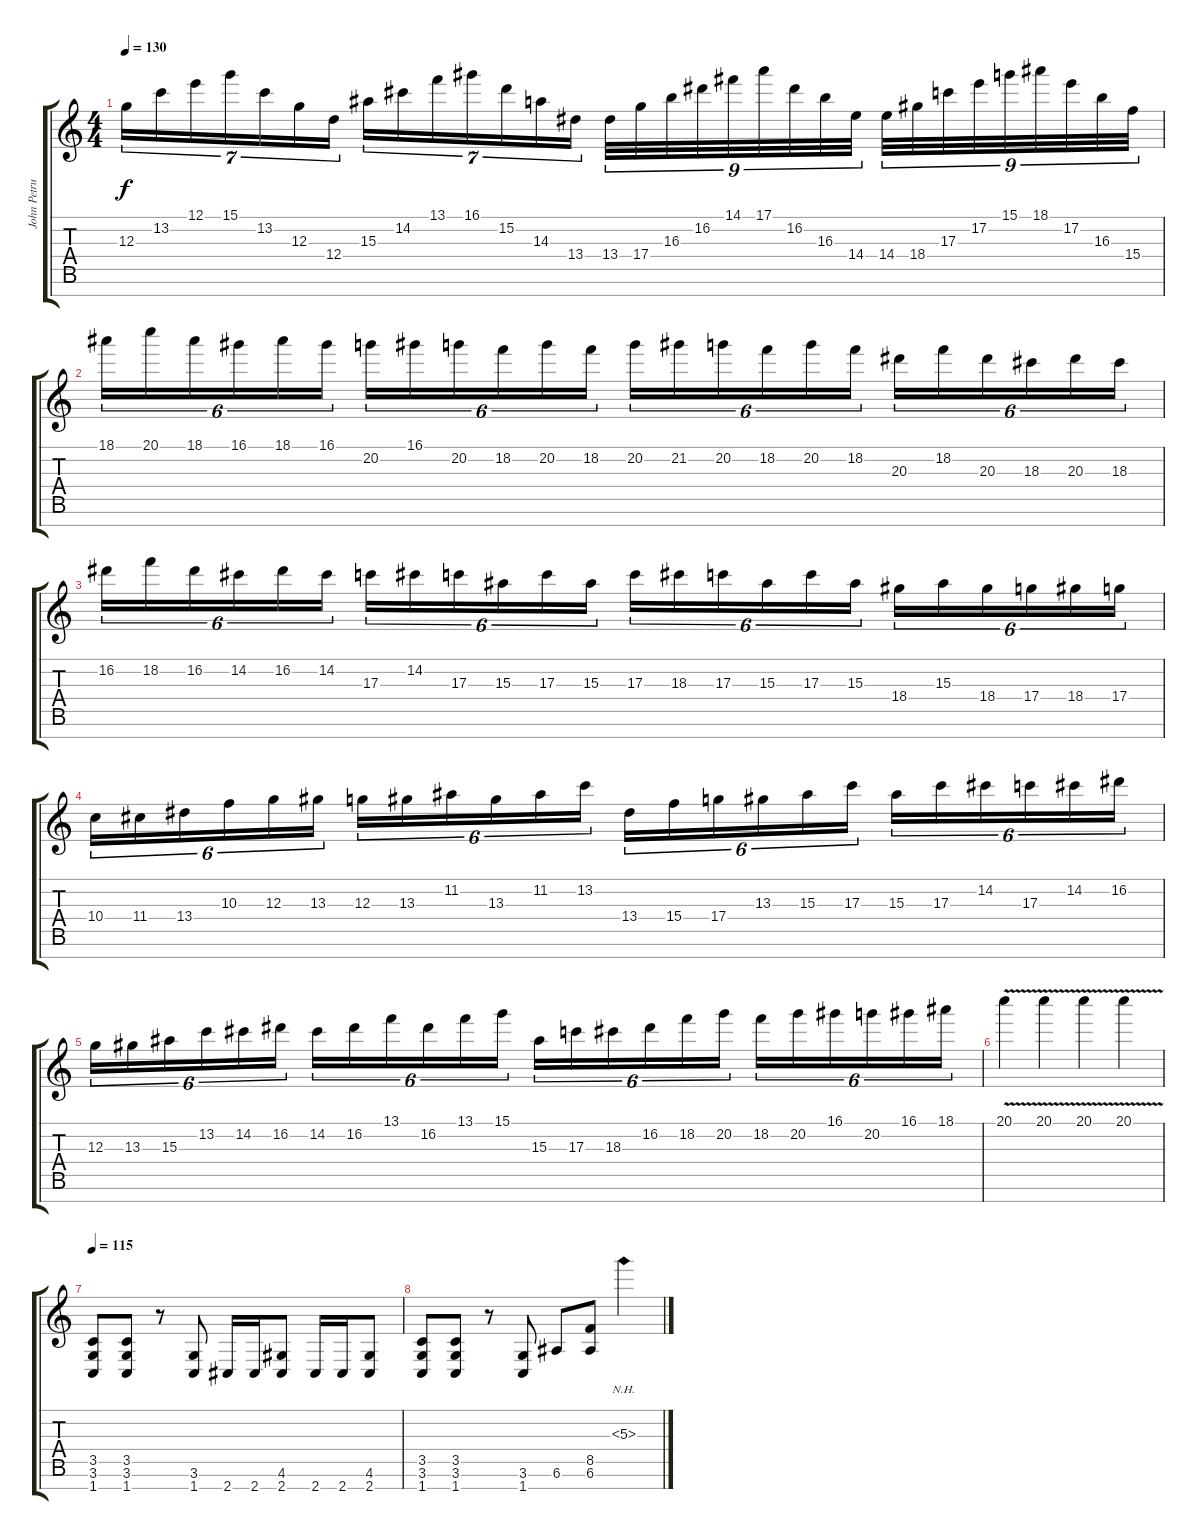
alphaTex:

\track ("John Petrucci" "John Petru") {instrument distortionguitar}
\staff {score tabs}
\tuning (E4 B3 G3 D3 A2 E2 B1) {hide}
\ts (4 4)
\tempo 130
\clef g2
\ks c
12.3.16{tu (7 4) dy f} 13.2.16{tu (7 4)} 12.1.16{tu (7 4)} 15.1.16{tu (7 4)} 13.2.16{tu (7 4)} 12.3.16{tu (7 4)} 12.4.16{tu (7 4)} 15.3.16{tu (7 4)} 14.2.16{tu (7 4)} 13.1.16{tu (7 4)} 16.1.16{tu (7 4)} 15.2.16{tu (7 4)} 14.3.16{tu (7 4)} 13.4.16{tu (7 4)} 13.4.32{tu (9 8)} 17.4.32{tu (9 8)} 16.3.32{tu (9 8)} 16.2.32{tu (9 8)} 14.1.32{tu (9 8)} 17.1.32{tu (9 8)} 16.2.32{tu (9 8)} 16.3.32{tu (9 8)} 14.4.32{tu (9 8)} 14.4.32{tu (9 8)} 18.4.32{tu (9 8)} 17.3.32{tu (9 8)} 17.2.32{tu (9 8)} 15.1.32{tu (9 8)} 18.1.32{tu (9 8)} 17.2.32{tu (9 8)} 16.3.32{tu (9 8)} 15.4.32{tu (9 8)} |
18.1.16{tu (6 4)} 20.1.16{tu (6 4)} 18.1.16{tu (6 4)} 16.1.16{tu (6 4)} 18.1.16{tu (6 4)} 16.1.16{tu (6 4)} 20.2.16{tu (6 4)} 16.1.16{tu (6 4)} 20.2.16{tu (6 4)} 18.2.16{tu (6 4)} 20.2.16{tu (6 4)} 18.2.16{tu (6 4)} 20.2.16{tu (6 4)} 21.2.16{tu (6 4)} 20.2.16{tu (6 4)} 18.2.16{tu (6 4)} 20.2.16{tu (6 4)} 18.2.16{tu (6 4)} 20.3.16{tu (6 4)} 18.2.16{tu (6 4)} 20.3.16{tu (6 4)} 18.3.16{tu (6 4)} 20.3.16{tu (6 4)} 18.3.16{tu (6 4)} |
16.2.16{tu (6 4)} 18.2.16{tu (6 4)} 16.2.16{tu (6 4)} 14.2.16{tu (6 4)} 16.2.16{tu (6 4)} 14.2.16{tu (6 4)} 17.3.16{tu (6 4)} 14.2.16{tu (6 4)} 17.3.16{tu (6 4)} 15.3.16{tu (6 4)} 17.3.16{tu (6 4)} 15.3.16{tu (6 4)} 17.3.16{tu (6 4)} 18.3.16{tu (6 4)} 17.3.16{tu (6 4)} 15.3.16{tu (6 4)} 17.3.16{tu (6 4)} 15.3.16{tu (6 4)} 18.4.16{tu (6 4)} 15.3.16{tu (6 4)} 18.4.16{tu (6 4)} 17.4.16{tu (6 4)} 18.4.16{tu (6 4)} 17.4.16{tu (6 4)} |
10.4.16{tu (6 4)} 11.4.16{tu (6 4)} 13.4.16{tu (6 4)} 10.3.16{tu (6 4)} 12.3.16{tu (6 4)} 13.3.16{tu (6 4)} 12.3.16{tu (6 4)} 13.3.16{tu (6 4)} 11.2.16{tu (6 4)} 13.3.16{tu (6 4)} 11.2.16{tu (6 4)} 13.2.16{tu (6 4)} 13.4.16{tu (6 4)} 15.4.16{tu (6 4)} 17.4.16{tu (6 4)} 13.3.16{tu (6 4)} 15.3.16{tu (6 4)} 17.3.16{tu (6 4)} 15.3.16{tu (6 4)} 17.3.16{tu (6 4)} 14.2.16{tu (6 4)} 17.3.16{tu (6 4)} 14.2.16{tu (6 4)} 16.2.16{tu (6 4)} |
12.3.16{tu (6 4)} 13.3.16{tu (6 4)} 15.3.16{tu (6 4)} 13.2.16{tu (6 4)} 14.2.16{tu (6 4)} 16.2.16{tu (6 4)} 14.2.16{tu (6 4)} 16.2.16{tu (6 4)} 13.1.16{tu (6 4)} 16.2.16{tu (6 4)} 13.1.16{tu (6 4)} 15.1.16{tu (6 4)} 15.3.16{tu (6 4)} 17.3.16{tu (6 4)} 18.3.16{tu (6 4)} 16.2.16{tu (6 4)} 18.2.16{tu (6 4)} 20.2.16{tu (6 4)} 18.2.16{tu (6 4)} 20.2.16{tu (6 4)} 16.1.16{tu (6 4)} 20.2.16{tu (6 4)} 16.1.16{tu (6 4)} 18.1.16{tu (6 4)} |
20.1{v}.4 20.1{v}.4 20.1{v}.4 20.1{v}.4 |
\tempo 115
(3.5 3.6 1.7).8 (3.5 3.6 1.7).8 r.8 (3.6 1.7).8 2.7.16 2.7.16 (4.6 2.7).8 2.7.16 2.7.16 (4.6 2.7).8 |
(3.5 3.6 1.7).8 (3.5 3.6 1.7).8 r.8 (3.6 1.7).8 6.6.8 (8.5 6.6).8 5.3{nh}.4
